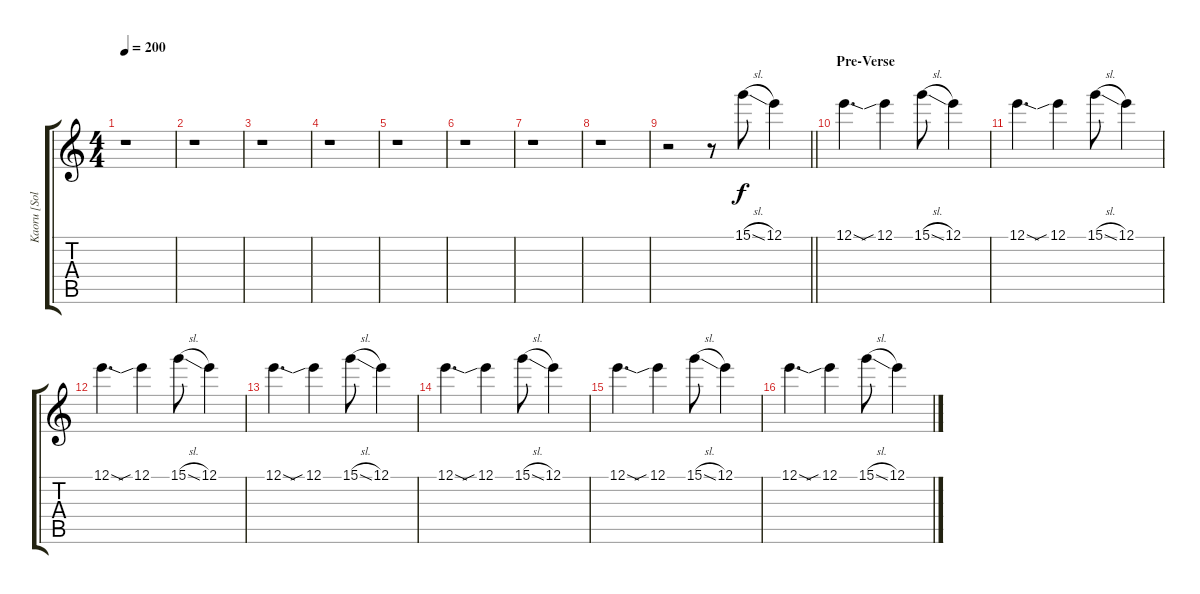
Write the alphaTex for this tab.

\track ("Kaoru [Solo]" "Kaoru [Sol") {instrument distortionguitar}
\staff {score tabs}
\tuning (E4 B3 G3 D3 A2 E2) {hide}
\ts (4 4)
\tempo 200
\clef g2
\ks c
r.1{dy f} |
r.1 |
r.1 |
r.1 |
r.1 |
r.1 |
r.1 |
r.1 |
\barLineRight lightlight
r.2 r.8 15.1{sl}.8 12.1.4 |
\section ("" "Pre-Verse")
12.1{sod}.4{d} 12.1{sib}.4 15.1{sl}.8 12.1.4 |
12.1{sod}.4{d} 12.1{sib}.4 15.1{sl}.8 12.1.4 |
12.1{sod}.4{d} 12.1{sib}.4 15.1{sl}.8 12.1.4 |
12.1{sod}.4{d} 12.1{sib}.4 15.1{sl}.8 12.1.4 |
12.1{sod}.4{d} 12.1{sib}.4 15.1{sl}.8 12.1.4 |
12.1{sod}.4{d} 12.1{sib}.4 15.1{sl}.8 12.1.4 |
12.1{sod}.4{d} 12.1{sib}.4 15.1{sl}.8 12.1.4
